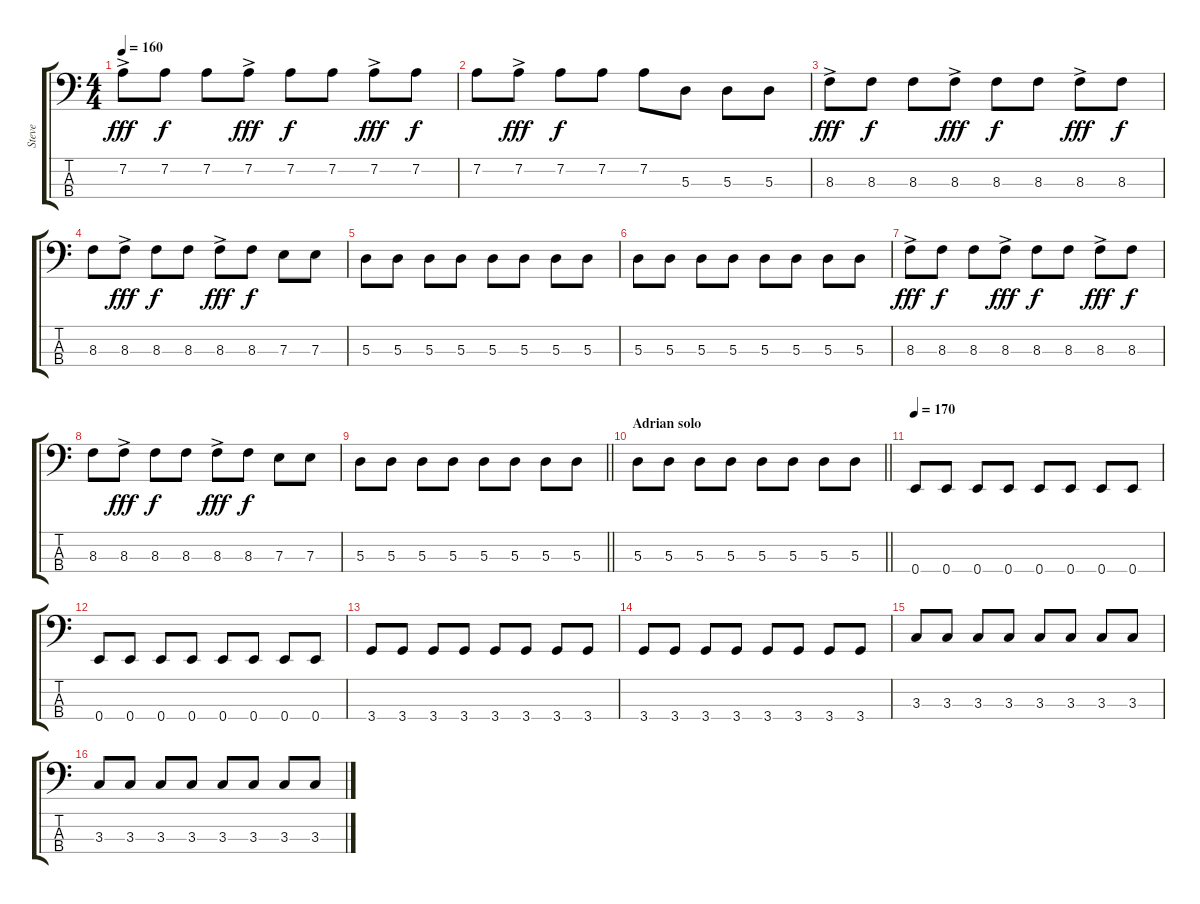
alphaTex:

\track ("Steve" "Steve") {instrument electricbassfinger}
\staff {score tabs}
\tuning (G2 D2 A1 E1) {hide}
\ts (4 4)
\tempo 160
\clef f4
\ks c
7.2{ac}.8{dy fff} 7.2.8{dy f} 7.2.8 7.2{ac}.8{dy fff} 7.2.8{dy f} 7.2.8 7.2{ac}.8{dy fff} 7.2.8{dy f} |
7.2.8 7.2{ac}.8{dy fff} 7.2.8{dy f} 7.2.8 7.2.8 5.3.8 5.3.8 5.3.8 |
8.3{ac}.8{dy fff} 8.3.8{dy f} 8.3.8 8.3{ac}.8{dy fff} 8.3.8{dy f} 8.3.8 8.3{ac}.8{dy fff} 8.3.8{dy f} |
8.3.8 8.3{ac}.8{dy fff} 8.3.8{dy f} 8.3.8 8.3{ac}.8{dy fff} 8.3.8{dy f} 7.3.8 7.3.8 |
5.3.8 5.3.8 5.3.8 5.3.8 5.3.8 5.3.8 5.3.8 5.3.8 |
5.3.8 5.3.8 5.3.8 5.3.8 5.3.8 5.3.8 5.3.8 5.3.8 |
8.3{ac}.8{dy fff} 8.3.8{dy f} 8.3.8 8.3{ac}.8{dy fff} 8.3.8{dy f} 8.3.8 8.3{ac}.8{dy fff} 8.3.8{dy f} |
8.3.8 8.3{ac}.8{dy fff} 8.3.8{dy f} 8.3.8 8.3{ac}.8{dy fff} 8.3.8{dy f} 7.3.8 7.3.8 |
\barLineRight lightlight
5.3.8 5.3.8 5.3.8 5.3.8 5.3.8 5.3.8 5.3.8 5.3.8 |
\section ("" "Adrian solo")
\barLineRight lightlight
5.3.8 5.3.8 5.3.8 5.3.8 5.3.8 5.3.8 5.3.8 5.3.8 |
\tempo 170
0.4.8 0.4.8 0.4.8 0.4.8 0.4.8 0.4.8 0.4.8 0.4.8 |
0.4.8 0.4.8 0.4.8 0.4.8 0.4.8 0.4.8 0.4.8 0.4.8 |
3.4.8 3.4.8 3.4.8 3.4.8 3.4.8 3.4.8 3.4.8 3.4.8 |
3.4.8 3.4.8 3.4.8 3.4.8 3.4.8 3.4.8 3.4.8 3.4.8 |
3.3.8 3.3.8 3.3.8 3.3.8 3.3.8 3.3.8 3.3.8 3.3.8 |
3.3.8 3.3.8 3.3.8 3.3.8 3.3.8 3.3.8 3.3.8 3.3.8
